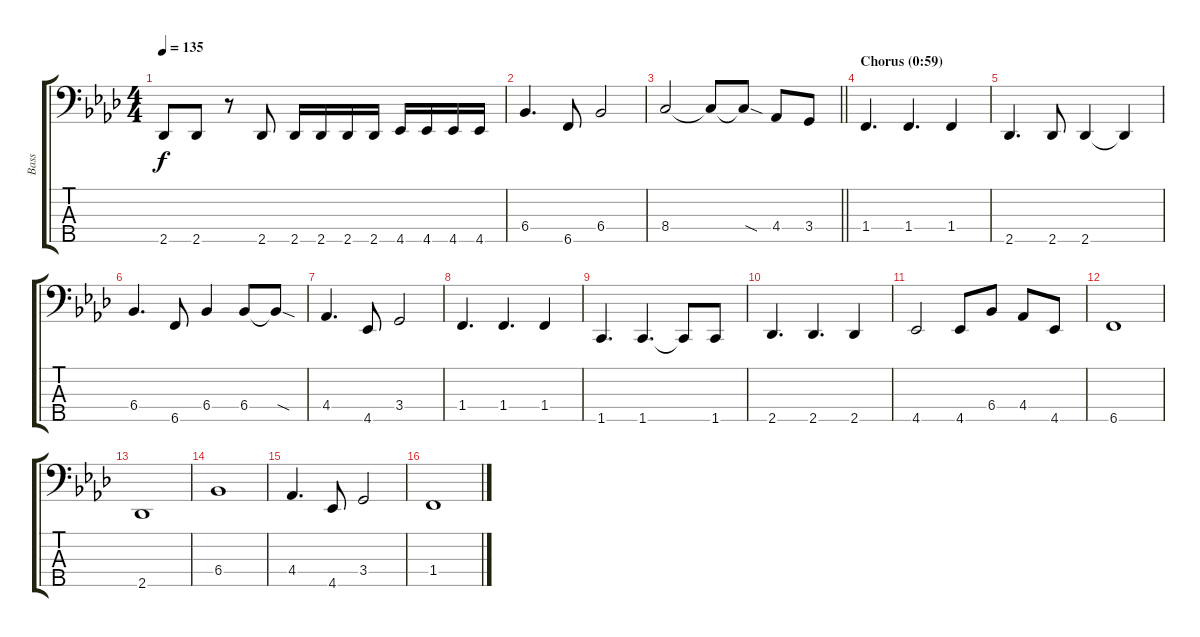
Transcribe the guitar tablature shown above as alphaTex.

\track ("Bass" "Bass") {instrument electricbassfinger}
\staff {score tabs}
\tuning (G2 D2 A1 E1 B0) {hide}
\ts (4 4)
\tempo 135
\clef f4
\ks fminor
2.5.8{dy f} 2.5.8 r.8 2.5.8 2.5.16 2.5.16 2.5.16 2.5.16 4.5.16 4.5.16 4.5.16 4.5.16 |
6.4.4{d} 6.5.8 6.4.2 |
\barLineRight lightlight
8.4.2 8.4{t}.8 8.4{sod t}.8 4.4.8 3.4.8 |
\section ("" "Chorus (0:59)")
1.4.4{d} 1.4.4{d} 1.4.4 |
2.5.4{d} 2.5.8 2.5.4 2.5{t}.4 |
6.4.4{d} 6.5.8 6.4.4 6.4.8 6.4{sod t}.8 |
4.4.4{d} 4.5.8 3.4.2 |
1.4.4{d} 1.4.4{d} 1.4.4 |
1.5.4{d} 1.5.4{d} 1.5{t}.8 1.5.8 |
2.5.4{d} 2.5.4{d} 2.5.4 |
4.5.2 4.5.8 6.4.8 4.4.8 4.5.8 |
6.5.1 |
2.5.1 |
6.4.1 |
4.4.4{d} 4.5.8 3.4.2 |
1.4.1
